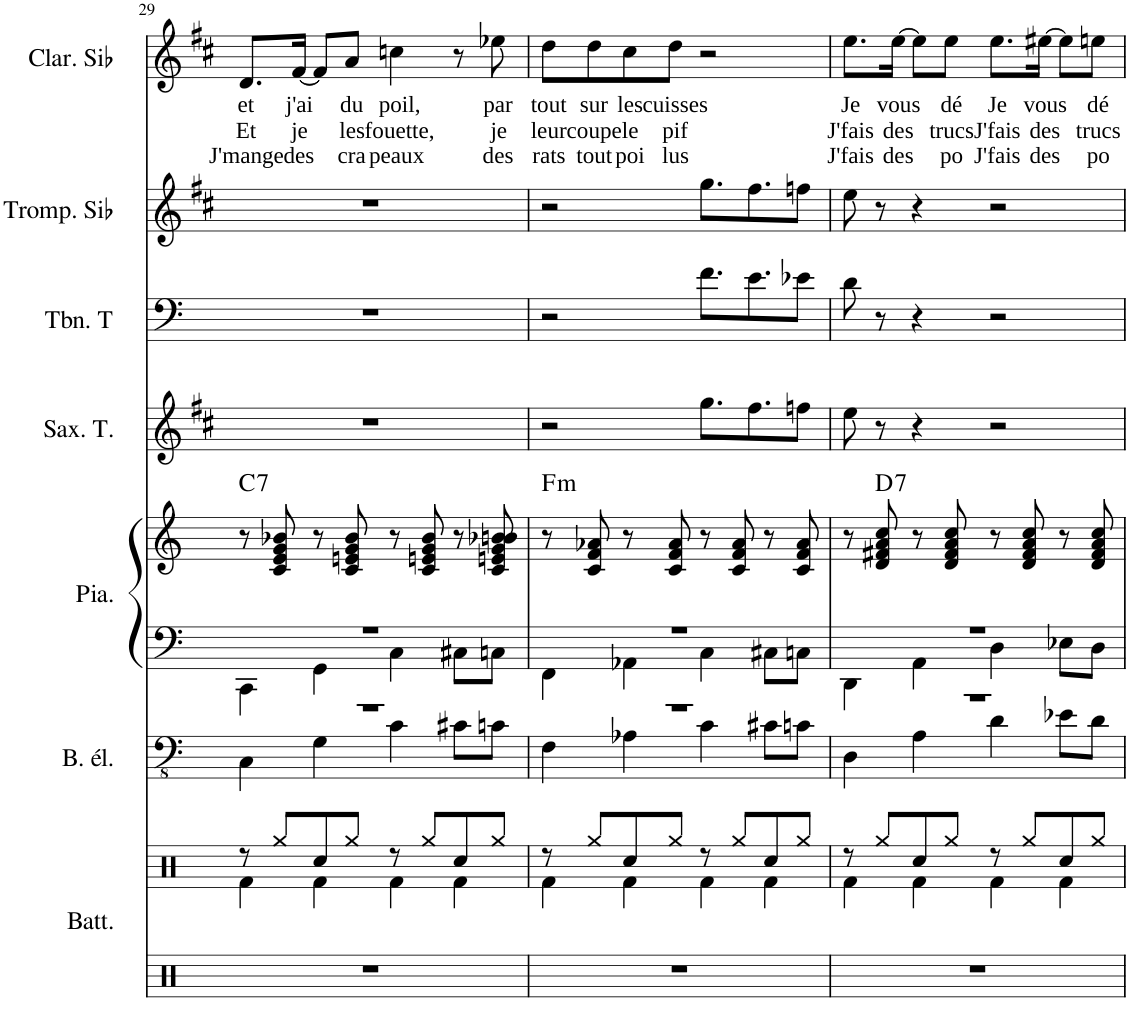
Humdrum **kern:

**kern	**kern	**kern	**kern	**kern	**harte	**kern	**kern	**kern	**kern	**text	**text	**text
*part7	*part7	*part6	*part5	*part5	*part5	*part4	*part3	*part2	*part1	*part1	*part1	*part1
*staff9	*staff8	*staff7	*staff6	*staff5	*	*staff4	*staff3	*staff2	*staff1	*staff1	*staff1	*staff1
*I"Batterie	*	*I"Basse électrique	*I"Piano	*	*	*I"Saxophone Ténor	*I"Trombone ténor	*I"Trompette en Sib	*I"Clarinette en Sib	*	*	*
*I'Batt.	*	*I'B. él.	*I'Pia.	*	*	*I'Sax. T.	*I'Tbn. T	*I'Tromp. Sib	*I'Clar. Sib	*	*	*
!!LO:PB:g=z
*clefX	*clefX	*clefFv4	*clefF4	*clefG2	*	*clefG2	*clefF4	*clefG2	*clefG2	*	*	*
*	*	*	*	*	*	*Trd8c14	*	*Trd1c2	*Trd1c2	*	*	*
*k[]	*k[]	*k[]	*k[]	*k[]	*	*k[f#c#]	*k[]	*k[f#c#]	*k[f#c#]	*	*	*
*M4/4	*M4/4	*M4/4	*M4/4	*M4/4	*	*M4/4	*M4/4	*M4/4	*M4/4	*	*	*
=29	=29	=29	=29	=29	=29	=29	=29	=29	=29	=29	=29	=29
*	*^	*^	*^	*	*	*	*	*	*	*	*	*
!	!	!	!	!	!	!	!	!LO:H:kt=7	!	!	!	!	!LO:LY:b	!LO:LY:b	!LO:LY:b
1r	8r	4Rf\	1r	4CC\	1r	4CC\	8r	C:7	1r	1r	1r	8.d/L	et	Et	J'mange
.	8Rgg/L	.	.	.	.	.	8c/ 8e/ 8g/ 8b-X/	.	.	.	.	.	.	.	.
!	!	!	!	!	!	!	!	!	!	!	!	!	!LO:LY:b	!LO:LY:b	!LO:LY:b
.	.	.	.	.	.	.	.	.	.	.	.	[16f#/Jk	j'ai	je	des
.	8Rcc/	4Rf\	.	4GG\	.	4GG\	8r	.	.	.	.	8f#/L]	.	.	.
!	!	!	!	!	!	!	!	!	!	!	!	!	!LO:LY:b	!LO:LY:b	!LO:LY:b
.	8Rgg/J	.	.	.	.	.	8c/ 8en/ 8g/ 8b-/	.	.	.	.	8a/J	du	les	cra
!	!	!	!	!	!	!	!	!	!	!	!	!	!LO:LY:b	!LO:LY:b	!LO:LY:b
.	8r	4Rf\	.	4C\	.	4C\	8r	.	.	.	.	4ccn\	poil,	fouette,	peaux
.	8Rgg/L	.	.	.	.	.	8c/ 8en/ 8g/ 8b-/	.	.	.	.	.	.	.	.
.	8Rcc/	4Rf\	.	8C#X\L	.	8C#X\L	8r	.	.	.	.	8r	.	.	.
!	!	!	!	!	!	!	!	!	!	!	!	!	!LO:LY:b	!LO:LY:b	!LO:LY:b
.	8Rgg/J	.	.	8Cn\J	.	8Cn\J	8c/ 8en/ 8g/ 8b-X/ 8bn/	.	.	.	.	8ee-X\	par	je	des
=30	=30	=30	=30	=30	=30	=30	=30	=30	=30	=30	=30	=30	=30	=30	=30
!	!	!	!	!	!	!	!	!LO:H:kt=m	!	!	!	!	!LO:LY:b	!LO:LY:b	!LO:LY:b
1r	8r	4Rf\	1r	4FF\	1r	4FF\	8r	F:min	2r	2r	2r	8dd\L	tout	leur	rats
!	!	!	!	!	!	!	!	!	!	!	!	!	!LO:LY:b	!LO:LY:b	!LO:LY:b
.	8Rgg/L	.	.	.	.	.	8c/ 8f/ 8a-X/	.	.	.	.	8dd\	sur	coupe	tout
!	!	!	!	!	!	!	!	!	!	!	!	!	!LO:LY:b	!LO:LY:b	!LO:LY:b
.	8Rcc/	4Rf\	.	4AA-X\	.	4AA-X\	8r	.	.	.	.	8cc#\	les	le	poi
!	!	!	!	!	!	!	!	!	!	!	!	!	!LO:LY:b	!LO:LY:b	!LO:LY:b
.	8Rgg/J	.	.	.	.	.	8c/ 8f/ 8a-/	.	.	.	.	8dd\J	cuisses	pif	lus
.	8r	4Rf\	.	4C\	.	4C\	8r	.	8.gg\L	8.f\L	8.gg\L	2r	.	.	.
.	8Rgg/L	.	.	.	.	.	8c/ 8f/ 8a-/	.	.	.	.	.	.	.	.
.	.	.	.	.	.	.	.	.	8.ff#\	8.e\	8.ff#\	.	.	.	.
.	8Rcc/	4Rf\	.	8C#X\L	.	8C#X\L	8r	.	.	.	.	.	.	.	.
.	8Rgg/J	.	.	8Cn\J	.	8Cn\J	8c/ 8f/ 8a-/	.	8ffn\J	8e-X\J	8ffn\J	.	.	.	.
=31	=31	=31	=31	=31	=31	=31	=31	=31	=31	=31	=31	=31	=31	=31	=31
!	!	!	!	!	!	!	!	!	!	!	!	!	!LO:LY:b	!LO:LY:b	!LO:LY:b
1r	8r	4Rf\	1r	4DD\	1r	4DD\	8r	.	8ee\	8d\	8ee\	8.ee\L	Je	J'fais	J'fais
!	!	!	!	!	!	!	!	!LO:H:kt=7	!	!	!	!	!	!	!
.	8Rgg/L	.	.	.	.	.	8d/ 8f#X/ 8a/ 8cc/	D:7	8r	8r	8r	.	.	.	.
!	!	!	!	!	!	!	!	!	!	!	!	!	!LO:LY:b	!LO:LY:b	!LO:LY:b
.	.	.	.	.	.	.	.	.	.	.	.	[16ee\Jk	vous	des	des
.	8Rcc/	4Rf\	.	4AA\	.	4AA\	8r	.	4r	4r	4r	8ee\L]	.	.	.
!	!	!	!	!	!	!	!	!	!	!	!	!	!LO:LY:b	!LO:LY:b	!LO:LY:b
.	8Rgg/J	.	.	.	.	.	8d/ 8f#/ 8a/ 8cc/	.	.	.	.	8ee\J	dé	trucs	po
!	!	!	!	!	!	!	!	!	!	!	!	!	!LO:LY:b	!LO:LY:b	!LO:LY:b
.	8r	4Rf\	.	4D\	.	4D\	8r	.	2r	2r	2r	8.ee\L	Je	J'fais	J'fais
.	8Rgg/L	.	.	.	.	.	8d/ 8f#/ 8a/ 8cc/	.	.	.	.	.	.	.	.
!	!	!	!	!	!	!	!	!	!	!	!	!	!LO:LY:b	!LO:LY:b	!LO:LY:b
.	.	.	.	.	.	.	.	.	.	.	.	[16ee#X\Jk	vous	des	des
.	8Rcc/	4Rf\	.	8E-X\L	.	8E-X\L	8r	.	.	.	.	8ee#\L]	.	.	.
!	!	!	!	!	!	!	!	!	!	!	!	!	!LO:LY:b	!LO:LY:b	!LO:LY:b
.	8Rgg/J	.	.	8D\J	.	8D\J	8d/ 8f#/ 8a/ 8cc/	.	.	.	.	8een\J	dé	trucs	po
*	*v	*v	*	*	*v	*v	*	*	*	*	*	*	*	*	*
*	*	*v	*v	*	*	*	*	*	*	*	*	*	*
=	=	=	=	=	=	=	=	=	=	=	=	=
*-	*-	*-	*-	*-	*-	*-	*-	*-	*-	*-	*-	*-
